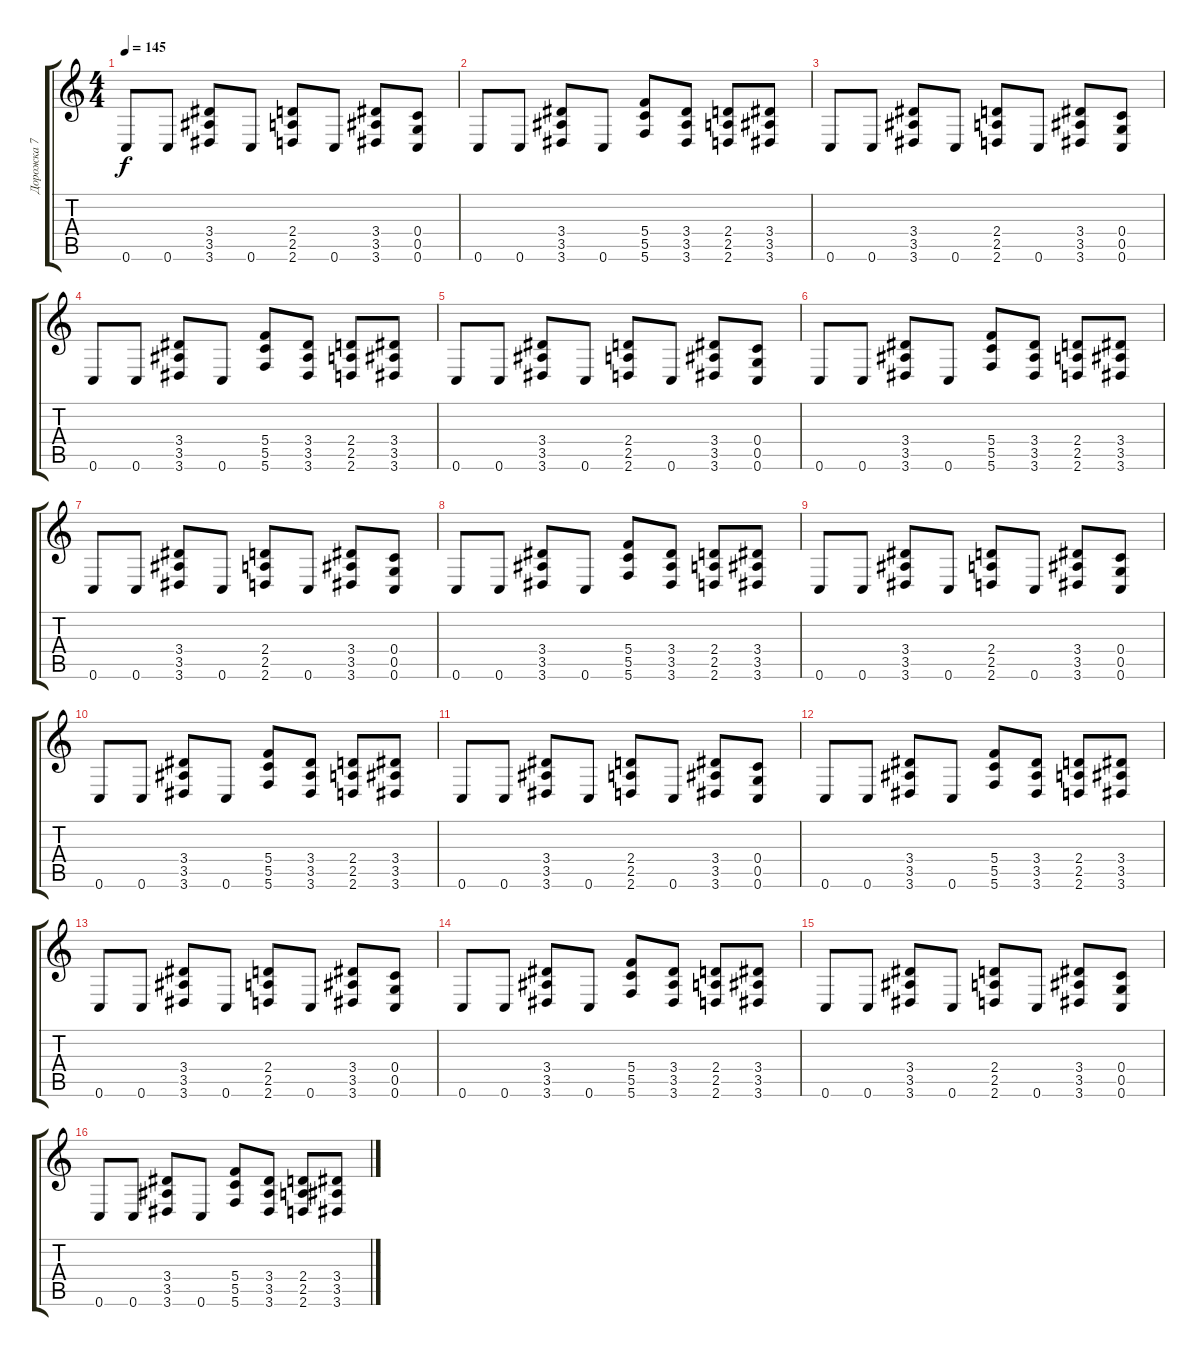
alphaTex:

\track ("Дорожка 7" "Дорожка 7") {instrument distortionguitar}
\staff {score tabs}
\tuning (D4 A3 F3 C3 G2 C2) {hide}
\ts (4 4)
\tempo 145
\clef g2
\ks c
0.6.8{dy f} 0.6.8 (3.4 3.5 3.6).8 0.6.8 (2.4 2.5 2.6).8 0.6.8 (3.4 3.5 3.6).8 (0.4 0.5 0.6).8 |
0.6.8 0.6.8 (3.4 3.5 3.6).8 0.6.8 (5.4 5.5 5.6).8 (3.4 3.5 3.6).8 (2.4 2.5 2.6).8 (3.4 3.5 3.6).8 |
0.6.8 0.6.8 (3.4 3.5 3.6).8 0.6.8 (2.4 2.5 2.6).8 0.6.8 (3.4 3.5 3.6).8 (0.4 0.5 0.6).8 |
0.6.8 0.6.8 (3.4 3.5 3.6).8 0.6.8 (5.4 5.5 5.6).8 (3.4 3.5 3.6).8 (2.4 2.5 2.6).8 (3.4 3.5 3.6).8 |
0.6.8 0.6.8 (3.4 3.5 3.6).8 0.6.8 (2.4 2.5 2.6).8 0.6.8 (3.4 3.5 3.6).8 (0.4 0.5 0.6).8 |
0.6.8 0.6.8 (3.4 3.5 3.6).8 0.6.8 (5.4 5.5 5.6).8 (3.4 3.5 3.6).8 (2.4 2.5 2.6).8 (3.4 3.5 3.6).8 |
0.6.8 0.6.8 (3.4 3.5 3.6).8 0.6.8 (2.4 2.5 2.6).8 0.6.8 (3.4 3.5 3.6).8 (0.4 0.5 0.6).8 |
0.6.8 0.6.8 (3.4 3.5 3.6).8 0.6.8 (5.4 5.5 5.6).8 (3.4 3.5 3.6).8 (2.4 2.5 2.6).8 (3.4 3.5 3.6).8 |
0.6.8 0.6.8 (3.4 3.5 3.6).8 0.6.8 (2.4 2.5 2.6).8 0.6.8 (3.4 3.5 3.6).8 (0.4 0.5 0.6).8 |
0.6.8 0.6.8 (3.4 3.5 3.6).8 0.6.8 (5.4 5.5 5.6).8 (3.4 3.5 3.6).8 (2.4 2.5 2.6).8 (3.4 3.5 3.6).8 |
0.6.8 0.6.8 (3.4 3.5 3.6).8 0.6.8 (2.4 2.5 2.6).8 0.6.8 (3.4 3.5 3.6).8 (0.4 0.5 0.6).8 |
0.6.8 0.6.8 (3.4 3.5 3.6).8 0.6.8 (5.4 5.5 5.6).8 (3.4 3.5 3.6).8 (2.4 2.5 2.6).8 (3.4 3.5 3.6).8 |
0.6.8 0.6.8 (3.4 3.5 3.6).8 0.6.8 (2.4 2.5 2.6).8 0.6.8 (3.4 3.5 3.6).8 (0.4 0.5 0.6).8 |
0.6.8 0.6.8 (3.4 3.5 3.6).8 0.6.8 (5.4 5.5 5.6).8 (3.4 3.5 3.6).8 (2.4 2.5 2.6).8 (3.4 3.5 3.6).8 |
0.6.8 0.6.8 (3.4 3.5 3.6).8 0.6.8 (2.4 2.5 2.6).8 0.6.8 (3.4 3.5 3.6).8 (0.4 0.5 0.6).8 |
0.6.8 0.6.8 (3.4 3.5 3.6).8 0.6.8 (5.4 5.5 5.6).8 (3.4 3.5 3.6).8 (2.4 2.5 2.6).8 (3.4 3.5 3.6).8
